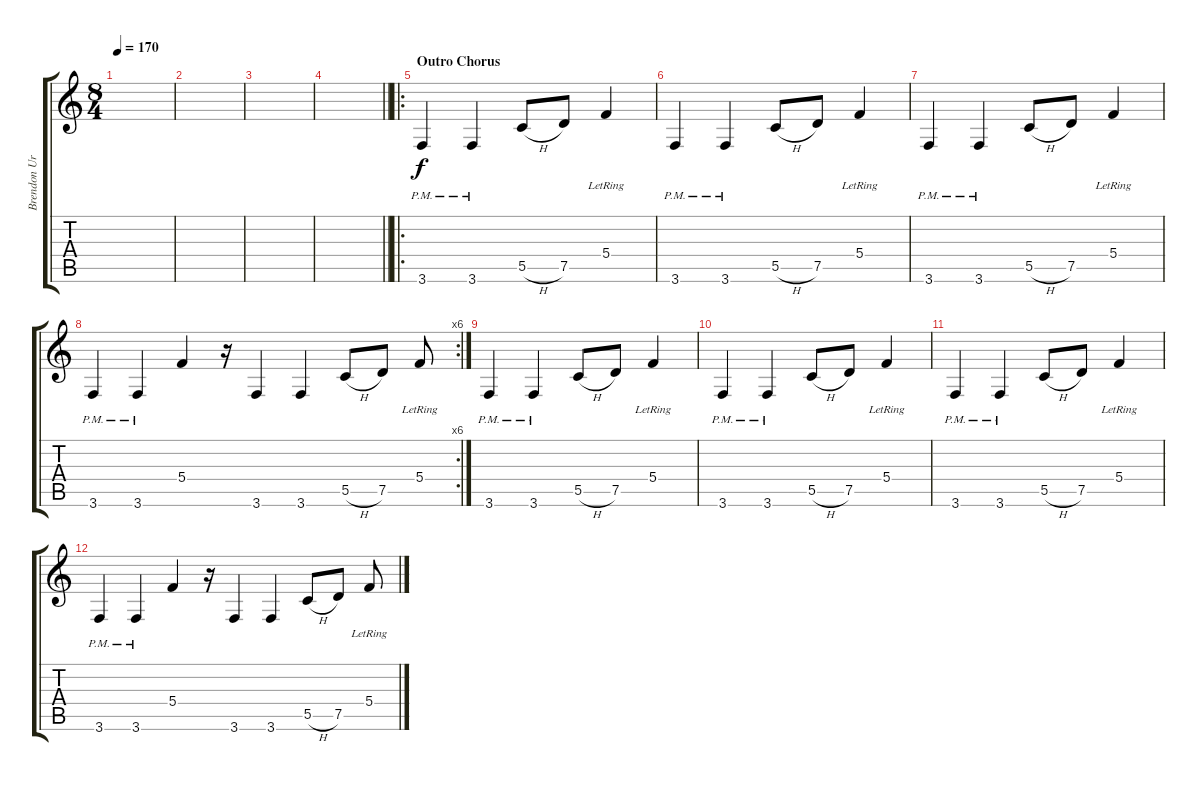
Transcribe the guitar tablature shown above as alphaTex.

\track ("Brendon Urie" "Brendon Ur") {instrument overdrivenguitar}
\staff {score tabs}
\tuning (D4 A3 F3 C3 G2 D2) {hide}
\ts (8 4)
\tempo 170
\clef g2
\ks c
|
|
|
\barLineRight lightlight
|
\ro
\section ("" "Outro Chorus")
3.6{pm}.4 3.6{pm}.4 5.5{h}.8 7.5.8 5.4{lr}.4 |
3.6{pm}.4 3.6{pm}.4 5.5{h}.8 7.5.8 5.4{lr}.4 |
3.6{pm}.4 3.6{pm}.4 5.5{h}.8 7.5.8 5.4{lr}.4 |
\rc 6
3.6{pm}.4 3.6{pm}.4 5.4.4 r.16 3.6.4 3.6.4 5.5{h}.8 7.5.8 5.4{lr}.8 |
3.6{pm}.4 3.6{pm}.4 5.5{h}.8 7.5.8 5.4{lr}.4 |
3.6{pm}.4 3.6{pm}.4 5.5{h}.8 7.5.8 5.4{lr}.4 |
3.6{pm}.4 3.6{pm}.4 5.5{h}.8 7.5.8 5.4{lr}.4 |
3.6{pm}.4 3.6{pm}.4 5.4.4 r.16 3.6.4 3.6.4 5.5{h}.8 7.5.8 5.4{lr}.8
